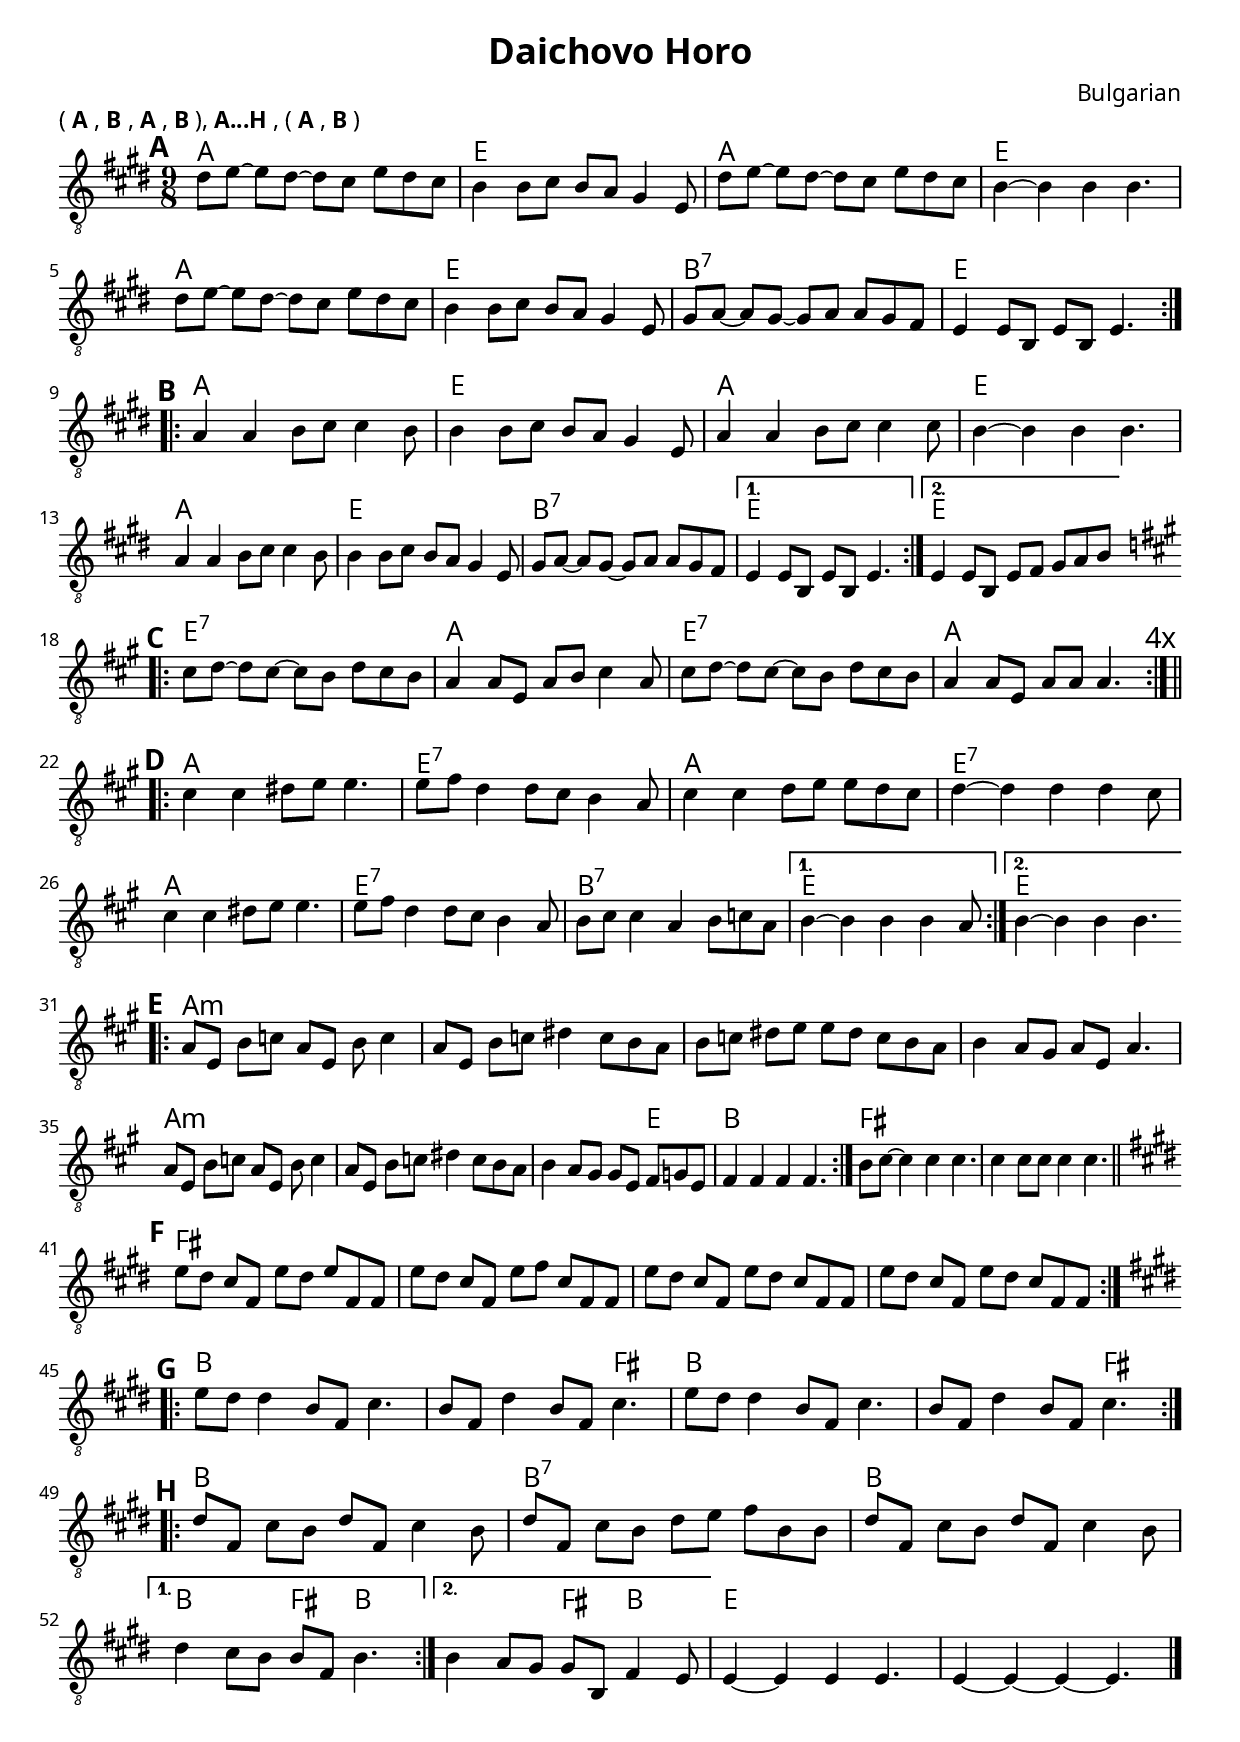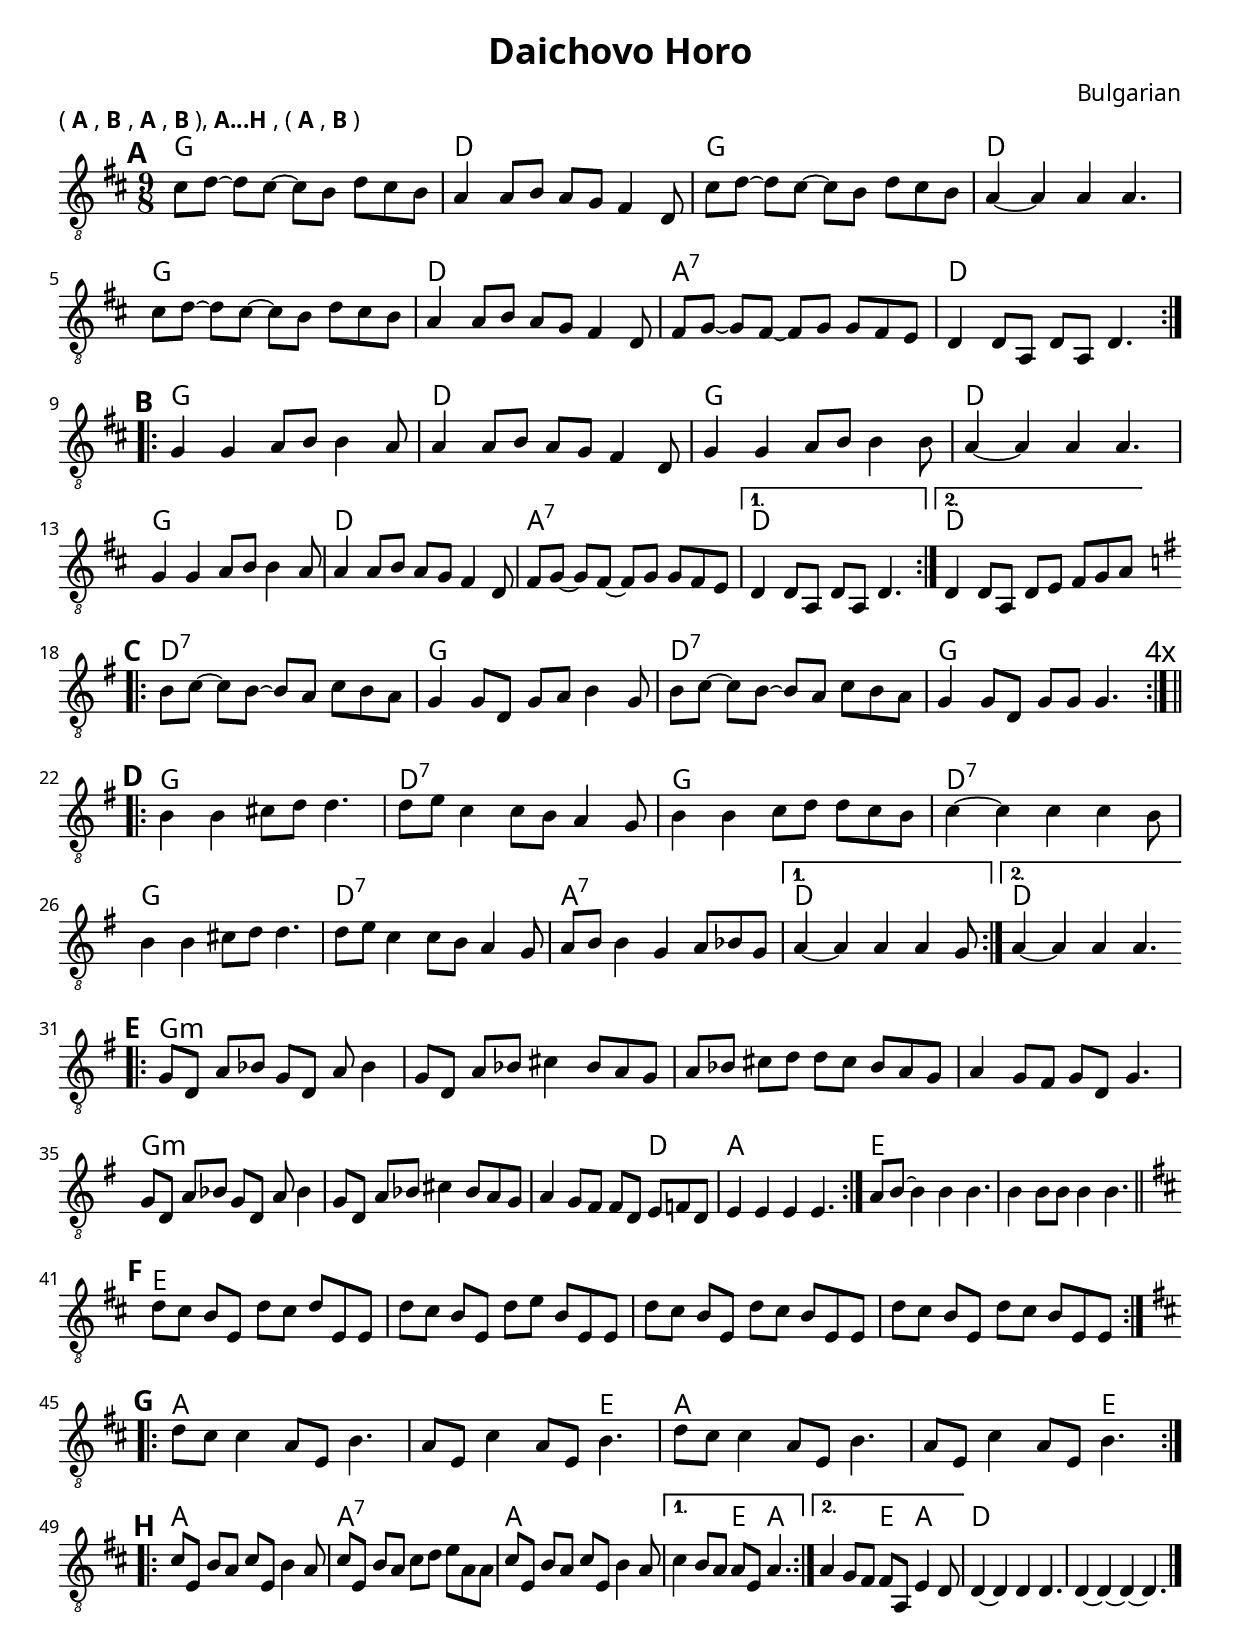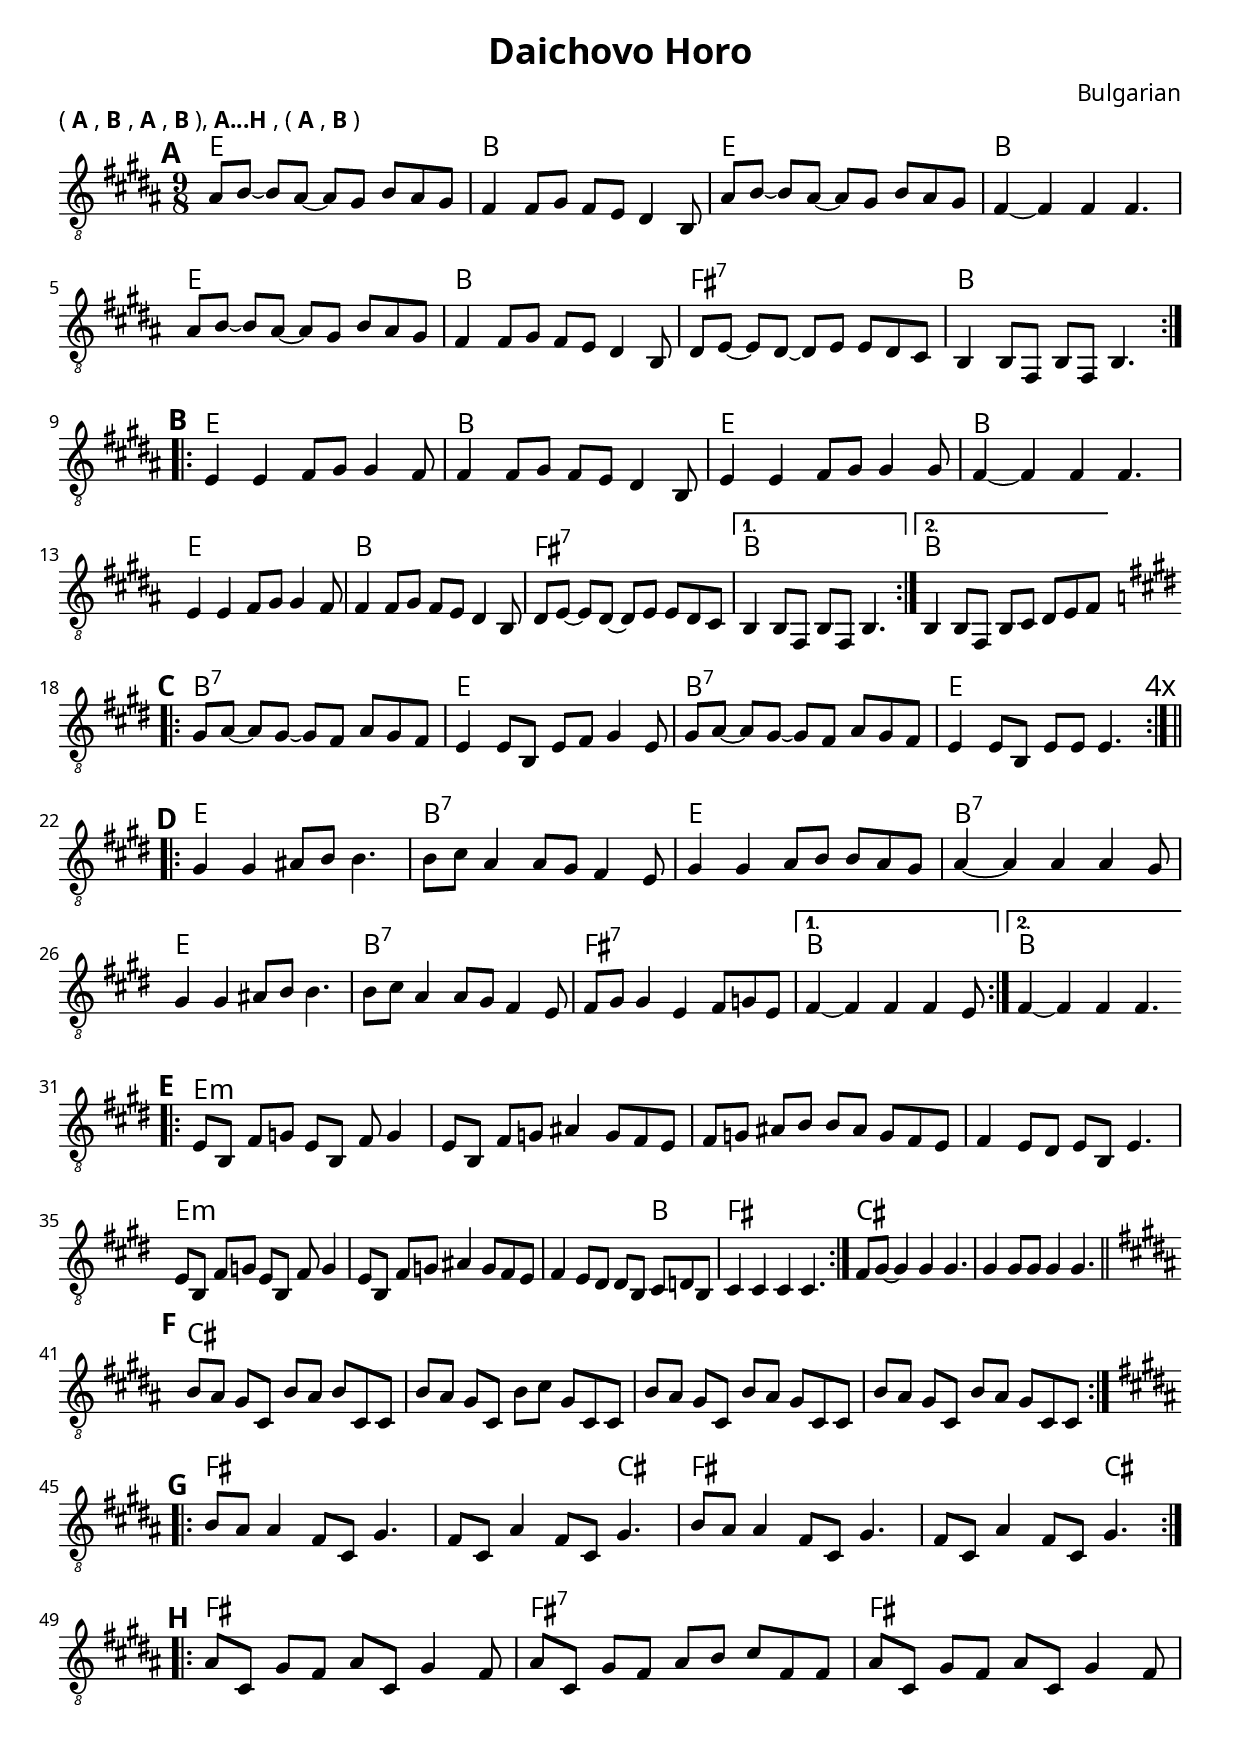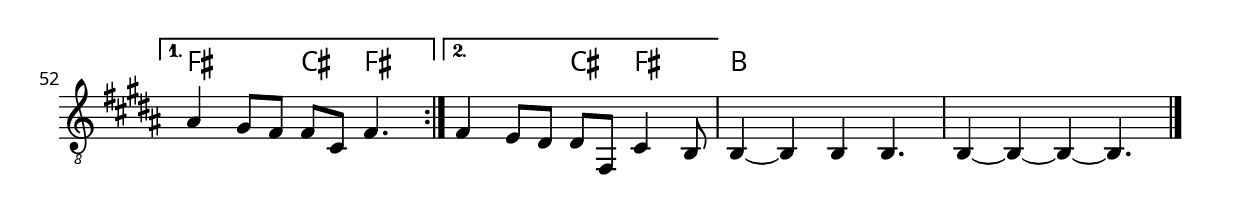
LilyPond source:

% {{{ PARAMETRI
  myTitle = "Daichovo Horo"
  mySubTitle = "Bulgarian"
  myKey = \key d \major
  myTime = \time #'(2 2 2 3) 9/8
  myTempo =  #(ly:make-moment 100 4)
% }}}

% INTESTAZIONE {{{
\version "2.18.2"

\header {
  title = \myTitle
  composer = \mySubTitle
}

\paper{
  print-first-page-number = ##t
  oddHeaderMarkup = \markup \null
  evenHeaderMarkup = \markup \null
  #(set-global-staff-size 10)
  myStaffSize = #20
  fonts = #(make-pango-font-tree
  "FontAwesome"
  "FontAwesome"
  "FontAwesome"
  (/ myStaffSize 20))
}

global = {
  \myKey
  \numericTimeSignature
  \myTime
  \set Score.markFormatter = #format-mark-box-alphabet
}
\layout { indent = #0 }
fakeBar = {  
  \bar""
  \cadenzaOn
  \once \omit Score.TimeSignature
  \time 1/16
  
    \bar ":|."
  s16  
  \cadenzaOff
  \once \omit Score.TimeSignature
  \myTime
}
struttura = \markup {
  \column {
    \line {
      (\bold{A}, \bold{B}, \bold{A}, \bold{B}), \bold{A...H}, (\bold{A}, \bold{B})
    }
  }
}
%}}}

% {{{ PARTE A
  temaA = {
    \repeat volta 2 {
      cis8 d~ d cis~ cis b d cis b | a4 a8 b a g fis4 d8 | cis'8 d~ d cis~ cis b d cis b | a4~ a4 a a4. |
      cis8 d~ d cis~ cis b d cis b | a4 a8 b a g fis4 d8 | fis8 g~ g fis~ fis g g fis e | d4 d8 a d a d4. |
    } 
  }

  accordiA = \chordmode{
    \repeat volta 2{
      g1*9/8 | d1*9/8 | g1*9/8 | d1*9/8 | g1*9/8 | d1*9/8 | a1*9/8:7 | d1*9/8 |
    }
  }
% }}}

% {{{ PARTE B
  temaB = {
    \repeat volta 2 {
      g4 g a8 b b4 a8 | a4 a8 b a g fis4 d8 | g4 g a8 b b4 b8 | a4~ a a a4. | \break
      g4 g a8 b b4 a8 | a4 a8 b a g fis4 d8 | fis8 g~ g fis~ fis g g fis e | 
    }
    \alternative{
      {d4 d8 a d a d4. |}
      {d4 d8 a d e fis g a |}
    }
  }

  accordiB = \chordmode{
    \repeat volta 2{
      g1*9/8 | d1*9/8 | g1*9/8 | d1*9/8 | g1*9/8 | d1*9/8 | a1*9/8:7 |
    }
    \alternative{
      { d1*9/8 |}
      { d1*9/8 |}
    }
  }
% }}}

% {{{ PARTE C
  temaC = {
    \key g \major
    \bar ".|:"
    \repeat volta 2 {
      b8 c~ c b~ b a c b a | g4 g8 d g a b4 g8 | b c~ c b~ b a c b a | g4 g8 d g g g4. |
    } 
    \mark \markup {"4x"}
    \fakeBar 
  }

  accordiC = \chordmode{
    \repeat volta 2{
      d1*9/8:7 | g1*9/8 | d1*9/8:7 | g1*9/8 |
    }
    \fakeBar 
  }
% }}}

% {{{ PARTE D
  temaD = {
    \repeat volta 2 {
      b4 b cis8 d d4. | d8 e c4 c8 b a4 g8 | b4 b c8 d d c b | c4~ c c c b8 |
      b4 b cis8 d d4. | d8 e c4 c8 b a4 g8 | a b b4 g4 a8 bes g | 
    }
    \alternative{
      {a4~ a a a g8|}
      {a4~ a4 a a4.|}
    }
  }

  accordiD = \chordmode{
    \repeat volta 2{
      g1*9/8 | d1*9/8:7 | g1*9/8 | d1*9/8:7 | g1*9/8 | d1*9/8:7 | a1*9/8:7 |
    }
    \alternative{
      { d1*9/8 |}
      { d1*9/8 |}
    }
  }
% }}}

% {{{ PARTE E
  temaE = {
    \bar ".|:"
    \repeat volta 4 {
      g8 d a' bes g d a' bes4 | g8 d a' bes cis4 bes8 a g | a bes cis d d cis bes a g | a4 g8 fis g d g4. | \break
      g8 d a' bes g d a' bes4 | g8 d a' bes cis4 bes8 a g | a4 g8 fis fis d e f d | \noBreak e4 e e e4. |
    } 
    a8 b~ b4 b b4. | b4 b8 b b4 b4. |
  }

  accordiE = \chordmode{
    \repeat volta 4{
      g1*9/8:m | g1*9/8:m | g1*9/8:m | g1*9/8:m | g1*9/8:m | g1*9/8:m | g2.:m d4. |a1*9/8 |
    }
    e1*9/8 | e1*9/8 |
  }
% }}}

% {{{ PARTE F
  temaF = {
    \key d \major
    \repeat volta 2 {
      d8 cis b e, d' cis d e, e | d' cis b e, d' e b e, e | d' cis b e, d' cis b e, e | d' cis b e, d' cis b e, e |
    } 
  }

  accordiF = \chordmode{
    \repeat volta 2{
      e1*9/8 | e1*9/8 | e1*9/8 | e1*9/8 | 
    }
  }
% }}}

% {{{ PARTE G
  temaG = {
    \key d \major
    \repeat volta 2 {
      d'8 cis cis4 a8 e b'4. | a8 e cis'4 a8 e b'4. | d8 cis cis4 a8 e b'4.| a8 e cis'4 a8 e b'4. |
    } 
  }

  accordiG = \chordmode{
    \repeat volta 2{
      a1*9/8 | a2. e4. | a1*9/8 | a2. e4. | 
    }
  }
% }}}

% {{{ PARTE H
  temaH = {
    \repeat volta 2 {
      cis8 e, b' a cis e, b'4 a8 | cis8 e, b' a cis d e a, a | cis8 e, b' a cis e, b'4 a8 |
    }
    \alternative{
      {cis4 b8 a a e a4. |}
      {a4 g8 fis fis a, e'4 d8| }
    }
    d4~ d d d4. | d4~ d4~ d4~ d4. | 
  }

  accordiH = \chordmode{
    \repeat volta 2{
      a1*9/8 | a1*9/8:7 | a1*9/8 | 
    }
    \alternative{
      {a2 e4 a4.|}
      {a2 e4 a4.|}
    }
    d1*9/8 | d1*9/8 | 
  }
% }}}

% LYRICS {{{
testoCompleto=\markup { }
% }}}

% SCORE {{{
tema = \relative c' {
  \mark \default
  \temaA \break
  \mark \default
  \temaB \break \bar "||"
  \mark \default
  \temaC \break 
  \mark \default
  \temaD \break \bar "||"
  \mark \default
  \temaE \break \bar "||"
  \mark \default
  \temaF \break
  \mark \default
  \temaG \break
  \mark \default
  \temaH \break \bar "|."
}

chordsPart ={
  \new ChordNames {
    \set chordChanges = ##t
    \accordiA
    \accordiB
    \accordiC
    \accordiD
    \accordiE
    \accordiF
    \accordiG
    \accordiH
  }
}

temaPart = \new Staff \with {
  instrumentName = ""
  midiInstrument = "piano"
} { \clef "treble_8" \global \tema }

scoreContent = << 
  \chordsPart
  \temaPart
>>
%}}}

% {{{ BOOKS
  \book{
    \struttura
    \bookOutputSuffix "C"
    \score {
      \scoreContent
      \layout {}
      \midi { \context { \Score tempoWholesPerMinute = #(ly:make-moment 190 4) } }
    }
    \testoCompleto
  }

  \book{
    \struttura
    \bookOutputSuffix "Bb"
    \score { \transpose c d {\scoreContent} }
    \testoCompleto
  }
   \book{
    \struttura
     \bookOutputSuffix "Eb"
     \score { \transpose ees c { \scoreContent } }
     \testoCompleto
   }
% }}}
